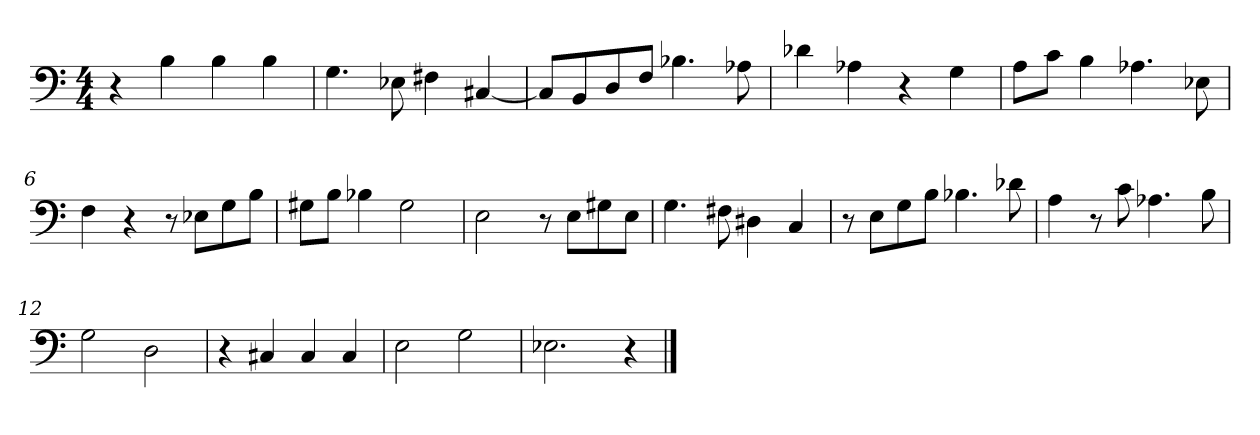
**kern
*part1
*staff1
*clefF4
*k[]
*C:
*M4/4
=1
4r
4B\
4B\
4B\
=2
4.G\
8E-X\
4F#X\
[4C#X/
=3
8C#/L]
8BB/
8D/
8F/J
4.B-X\
8A-X\
=4
4d-X\
4A-X\
4r
4G\
=5
8A\L
8c\J
4B\
4.A-X\
8E-X\
=6
4F\
4r
8r
8E-X\L
8G\
8B\J
=7
8G#X\L
8B\J
4B-X\
2G#\
=8
2E\
8r
8E\L
8G#X\
8E\J
=9
4.G\
8F#X\
4D#X\
4C/
=10
8r
8E\L
8G\
8B\J
4.B-X\
8d-X\
=11
4A\
8r
8c\
4.A-X\
8B\
=12
2G\
2D\
=13
4r
4C#X/
4C#/
4C#/
=14
2E\
2G\
=15
2.E-X\
4r
==
*-
